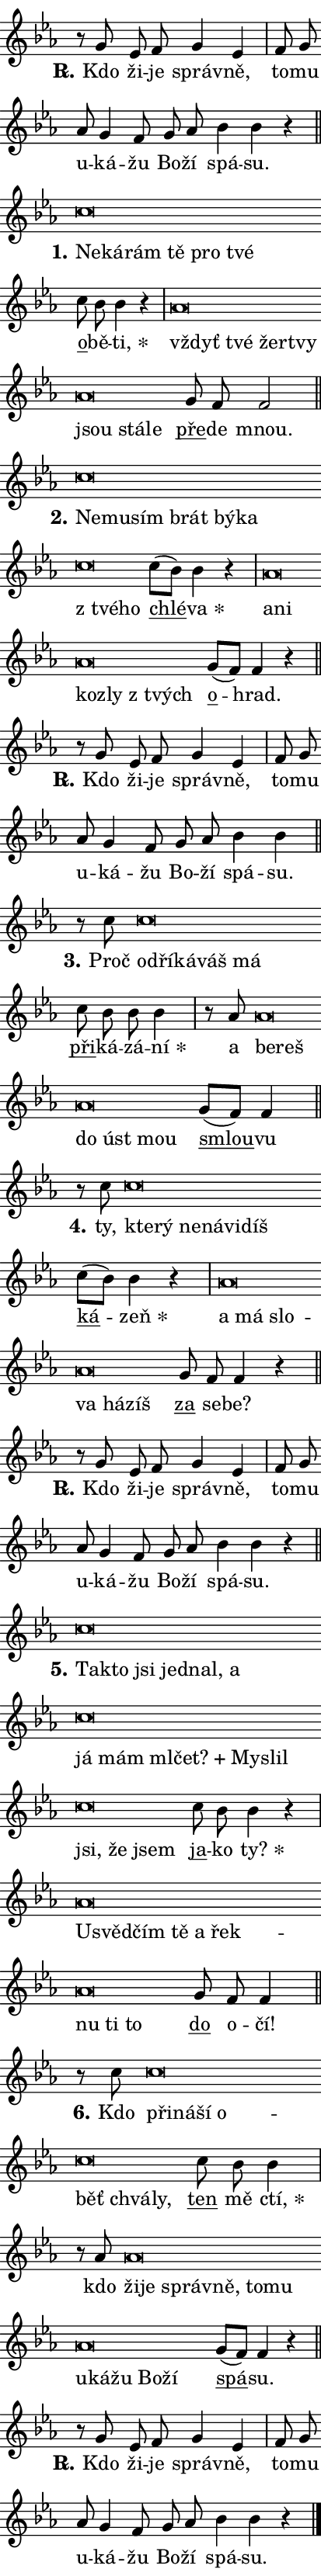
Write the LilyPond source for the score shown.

\version "2.24.0"
\header { tagline = "" }
\paper {
  indent = 0\cm
  top-margin = 0\cm
  right-margin = 0\cm
  bottom-margin = 0\cm
  left-margin = 0\cm
  paper-width = 7\cm
  page-breaking = #ly:one-page-breaking
  system-system-spacing.basic-distance = #11
  score-system-spacing.basic-distance = #11
  ragged-last = ##f
}


%% Author: Thomas Morley
%% https://lists.gnu.org/archive/html/lilypond-user/2020-05/msg00002.html
#(define (line-position grob)
"Returns position of @var[grob} in current system:
   @code{'start}, if at first time-step
   @code{'end}, if at last time-step
   @code{'middle} otherwise
"
  (let* ((col (ly:item-get-column grob))
         (ln (ly:grob-object col 'left-neighbor))
         (rn (ly:grob-object col 'right-neighbor))
         (col-to-check-left (if (ly:grob? ln) ln col))
         (col-to-check-right (if (ly:grob? rn) rn col))
         (break-dir-left
           (and
             (ly:grob-property col-to-check-left 'non-musical #f)
             (ly:item-break-dir col-to-check-left)))
         (break-dir-right
           (and
             (ly:grob-property col-to-check-right 'non-musical #f)
             (ly:item-break-dir col-to-check-right))))
        (cond ((eqv? 1 break-dir-left) 'start)
              ((eqv? -1 break-dir-right) 'end)
              (else 'middle))))

#(define (tranparent-at-line-position vctor)
  (lambda (grob)
  "Relying on @code{line-position} select the relevant enry from @var{vctor}.
Used to determine transparency,"
    (case (line-position grob)
      ((end) (not (vector-ref vctor 0)))
      ((middle) (not (vector-ref vctor 1)))
      ((start) (not (vector-ref vctor 2))))))

noteHeadBreakVisibility =
#(define-music-function (break-visibility)(vector?)
"Makes @code{NoteHead}s transparent relying on @var{break-visibility}"
#{
  \override NoteHead.transparent =
    #(tranparent-at-line-position break-visibility)
#})

#(define delete-ledgers-for-transparent-note-heads
  (lambda (grob)
    "Reads whether a @code{NoteHead} is transparent.
If so this @code{NoteHead} is removed from @code{'note-heads} from
@var{grob}, which is supposed to be @code{LedgerLineSpanner}.
As a result ledgers are not printed for this @code{NoteHead}"
    (let* ((nhds-array (ly:grob-object grob 'note-heads))
           (nhds-list
             (if (ly:grob-array? nhds-array)
                 (ly:grob-array->list nhds-array)
                 '()))
           ;; Relies on the transparent-property being done before
           ;; Staff.LedgerLineSpanner.after-line-breaking is executed.
           ;; This is fragile ...
           (to-keep
             (remove
               (lambda (nhd)
                 (ly:grob-property nhd 'transparent #f))
               nhds-list)))
      ;; TODO find a better method to iterate over grob-arrays, similiar
      ;; to filter/remove etc for lists
      ;; For now rebuilt from scratch
      (set! (ly:grob-object grob 'note-heads)  '())
      (for-each
        (lambda (nhd)
          (ly:pointer-group-interface::add-grob grob 'note-heads nhd))
        to-keep))))

hideNotes = {
  \noteHeadBreakVisibility #begin-of-line-visible
}
unHideNotes = {
  \noteHeadBreakVisibility #all-visible
}

% work-around for resetting accidentals
% https://lilypond.org/doc/v2.23/Documentation/notation/displaying-rhythms#unmetered-music
cadenzaMeasure = {
  \cadenzaOff
  \partial 1024 s1024
  \cadenzaOn
}

#(define-markup-command (accent layout props text) (markup?)
  "Underline accented syllable"
  (interpret-markup layout props
    #{\markup \override #'(offset . 4.3) \underline { #text }#}))

responsum = \markup \concat {
  "R" \hspace #-1.05 \path #0.1 #'((moveto 0 0.07) (lineto 0.9 0.8)) \hspace #0.05 "."
}

\layout {
    \context {
        \Staff
        \remove "Time_signature_engraver"
        \override LedgerLineSpanner.after-line-breaking = #delete-ledgers-for-transparent-note-heads
    }
    \context {
        \Voice {
            \override NoteHead.output-attributes = #'((class . "notehead"))
            \override Hairpin.height = #0.55
        }
    }
    \context {
        \Lyrics {
            \override StanzaNumber.output-attributes = #'((class . "stanzanumber"))
            \override LyricSpace.minimum-distance = #0.9
            \override LyricText.font-name = #"TeX Gyre Schola"
            \override LyricText.font-size = 1
            \override StanzaNumber.font-name = #"TeX Gyre Schola Bold"
            \override StanzaNumber.font-size = 1
        }
    }
}

% magnetic-lyrics.ily
%
%   written by
%     Jean Abou Samra <jean@abou-samra.fr>
%     Werner Lemberg <wl@gnu.org>
%
%   adapted by
%     Jiri Hon <jiri.hon@gmail.com>
%
% Version 2022-Apr-15

% https://www.mail-archive.com/lilypond-user@gnu.org/msg149350.html

#(define (Left_hyphen_pointer_engraver context)
   "Collect syllable-hyphen-syllable occurrences in lyrics and store
them in properties.  This engraver only looks to the left.  For
example, if the lyrics input is @code{foo -- bar}, it does the
following.

@itemize @bullet
@item
Set the @code{text} property of the @code{LyricHyphen} grob between
@q{foo} and @q{bar} to @code{foo}.

@item
Set the @code{left-hyphen} property of the @code{LyricText} grob with
text @q{foo} to the @code{LyricHyphen} grob between @q{foo} and
@q{bar}.
@end itemize

Use this auxiliary engraver in combination with the
@code{lyric-@/text::@/apply-@/magnetic-@/offset!} hook."
   (let ((hyphen #f)
         (text #f))
     (make-engraver
      (acknowledgers
       ((lyric-syllable-interface engraver grob source-engraver)
        (set! text grob)))
      (end-acknowledgers
       ((lyric-hyphen-interface engraver grob source-engraver)
        ;(when (not (grob::has-interface grob 'lyric-space-interface))
          (set! hyphen grob)));)
      ((stop-translation-timestep engraver)
       (when (and text hyphen)
         (ly:grob-set-object! text 'left-hyphen hyphen))
       (set! text #f)
       (set! hyphen #f)))))

#(define (lyric-text::apply-magnetic-offset! grob)
   "If the space between two syllables is less than the value in
property @code{LyricText@/.details@/.squash-threshold}, move the right
syllable to the left so that it gets concatenated with the left
syllable.

Use this function as a hook for
@code{LyricText@/.after-@/line-@/breaking} if the
@code{Left_@/hyphen_@/pointer_@/engraver} is active."
   (let ((hyphen (ly:grob-object grob 'left-hyphen #f)))
     (when hyphen
       (let ((left-text (ly:spanner-bound hyphen LEFT)))
         (when (grob::has-interface left-text 'lyric-syllable-interface)
           (let* ((common (ly:grob-common-refpoint grob left-text X))
                  (this-x-ext (ly:grob-extent grob common X))
                  (left-x-ext
                   (begin
                     ;; Trigger magnetism for left-text.
                     (ly:grob-property left-text 'after-line-breaking)
                     (ly:grob-extent left-text common X)))
                  ;; `delta` is the gap width between two syllables.
                  (delta (- (interval-start this-x-ext)
                            (interval-end left-x-ext)))
                  (details (ly:grob-property grob 'details))
                  (threshold (assoc-get 'squash-threshold details 0.2)))
             (when (< delta threshold)
               (let* (;; We have to manipulate the input text so that
                      ;; ligatures crossing syllable boundaries are not
                      ;; disabled.  For languages based on the Latin
                      ;; script this is essentially a beautification.
                      ;; However, for non-Western scripts it can be a
                      ;; necessity.
                      (lt (ly:grob-property left-text 'text))
                      (rt (ly:grob-property grob 'text))
                      (is-space (grob::has-interface hyphen 'lyric-space-interface))
                      (space (if is-space " " ""))
                      (space-markup (grob-interpret-markup grob " "))
                      (space-size (interval-length (ly:stencil-extent space-markup X)))
                      (extra-delta (if is-space space-size 0))
                      ;; Append new syllable.
                      (ltrt-space (if (and (string? lt) (string? rt))
                                (string-append lt space rt)
                                (make-concat-markup (list lt space rt))))
                      ;; Right-align `ltrt` to the right side.
                      (ltrt-space-markup (grob-interpret-markup
                               grob
                               (make-translate-markup
                                (cons (interval-length this-x-ext) 0)
                                (make-right-align-markup ltrt-space)))))
                 (begin
                   ;; Don't print `left-text`.
                   (ly:grob-set-property! left-text 'stencil #f)
                   ;; Set text and stencil (which holds all collected
                   ;; syllables so far) and shift it to the left.
                   (ly:grob-set-property! grob 'text ltrt-space)
                   (ly:grob-set-property! grob 'stencil ltrt-space-markup)
                   (ly:grob-translate-axis! grob (- (- delta extra-delta)) X))))))))))


#(define (lyric-hyphen::displace-bounds-first grob)
   ;; Make very sure this callback isn't triggered too early.
   (let ((left (ly:spanner-bound grob LEFT))
         (right (ly:spanner-bound grob RIGHT)))
     (ly:grob-property left 'after-line-breaking)
     (ly:grob-property right 'after-line-breaking)
     (ly:lyric-hyphen::print grob)))

squashThreshold = #0.4

\layout {
  \context {
    \Lyrics
    \consists #Left_hyphen_pointer_engraver
    \override LyricText.after-line-breaking =
      #lyric-text::apply-magnetic-offset!
    \override LyricHyphen.stencil = #lyric-hyphen::displace-bounds-first
    \override LyricText.details.squash-threshold = \squashThreshold
    \override LyricHyphen.minimum-distance = 0
    \override LyricHyphen.minimum-length = \squashThreshold
  }
}

squash = \override LyricText.details.squash-threshold = 9999
unSquash = \override LyricText.details.squash-threshold = \squashThreshold

left = \override LyricText.self-alignment-X = #LEFT
unLeft = \revert LyricText.self-alignment-X

starOffset = #(lambda (grob) 
                (let ((x_offset (ly:self-alignment-interface::aligned-on-x-parent grob)))
                  (if (= x_offset 0) 0 (+ x_offset 1.2))))

star = #(define-music-function (syllable)(string?)
"Append star separator at the end of a syllable"
#{
  \once \override LyricText.X-offset = #starOffset
  \lyricmode { \markup {
    #syllable
    \override #'((font-name . "TeX Gyre Schola Bold")) \hspace #0.2 \lower #0.65 \larger "*"
  } }
#})

starAccent = #(define-music-function (syllable)(string?)
"Append star separator at the end of a syllable and make accent"
#{
  \once \override LyricText.X-offset = #starOffset
  \lyricmode { \markup {
    \accent #syllable
    \override #'((font-name . "TeX Gyre Schola Bold")) \hspace #0.2 \lower #0.65 \larger "*"
  } }
#})

breath = #(define-music-function (syllable)(string?)
"Append breathing indicator at the end of a syllable"
#{
  \lyricmode { \markup { #syllable "+" } }
#})

optionalBreath = #(define-music-function (syllable)(string?)
"Append optional breathing indicator at the end of a syllable"
#{
  \lyricmode { \markup { #syllable "(+)" } }
#})


\score {
    <<
        \new Voice = "melody" { \cadenzaOn \key es \major \relative { r8 g' es f g4 es \cadenzaMeasure \bar "|" f8 g \bar "" as g4 f8 \bar "" g as \bar "" bes4 bes r \cadenzaMeasure \bar "||" \break } }
        \new Lyrics \lyricsto "melody" { \lyricmode { \set stanza = \responsum
Kdo ži -- je správ -- ně, to -- mu u -- ká -- žu Bo -- ží spá -- su. } }
    >>
    \layout {}
}

\score {
    <<
        \new Voice = "melody" { \cadenzaOn \key es \major \relative { c''\breve*1/16 \hideNotes \breve*1/16 \bar "" \breve*1/16 \bar "" \breve*1/16 \bar "" \breve*1/16 \breve*1/16 \bar "" \unHideNotes \bar "" c8 bes bes4 r \cadenzaMeasure \bar "|" as\breve*1/16 \hideNotes \breve*1/16 \bar "" \breve*1/16 \bar "" \breve*1/16 \bar "" \breve*1/16 \bar "" \breve*1/16 \breve*1/16 \bar "" \unHideNotes \bar "" g8 f f2 \cadenzaMeasure \bar "||" \break } }
        \new Lyrics \lyricsto "melody" { \lyricmode { \set stanza = "1."
\left Ne -- \squash ká -- rám tě pro tvé \unLeft \unSquash \markup \accent o -- bě -- \star ti, \left vždyť \squash tvé žer -- tvy jsou stá -- le \unLeft \unSquash \markup \accent pře -- de mnou. } }
    >>
    \layout {}
}

\score {
    <<
        \new Voice = "melody" { \cadenzaOn \key es \major \relative { c''\breve*1/16 \hideNotes \breve*1/16 \bar "" \breve*1/16 \bar "" \breve*1/16 \bar "" \breve*1/16 \bar "" \breve*1/16 \bar "" \breve*1/16 \breve*1/16 \bar "" \unHideNotes \bar "" c8[( bes)] bes4 r \cadenzaMeasure \bar "|" as\breve*1/16 \hideNotes \breve*1/16 \bar "" \breve*1/16 \bar "" \breve*1/16 \breve*1/16 \bar "" \unHideNotes \bar "" g8[( f)] f4 r \cadenzaMeasure \bar "||" \break } }
        \new Lyrics \lyricsto "melody" { \lyricmode { \set stanza = "2."
\left Ne -- \squash mu -- sím brát bý -- ka "z tvé" -- ho \unLeft \unSquash \markup \accent chlé -- \star va \left a -- \squash ni koz -- ly "z tvých" \unLeft \unSquash \markup \accent o -- hrad. } }
    >>
    \layout {}
}

\score {
    <<
        \new Voice = "melody" { \cadenzaOn \key es \major \relative { r8 g' es f g4 es \cadenzaMeasure \bar "|" f8 g \bar "" as g4 f8 \bar "" g as \bar "" bes4 bes \cadenzaMeasure \bar "||" \break } }
        \new Lyrics \lyricsto "melody" { \lyricmode { \set stanza = \responsum
Kdo ži -- je správ -- ně, to -- mu u -- ká -- žu Bo -- ží spá -- su. } }
    >>
    \layout {}
}

\score {
    <<
        \new Voice = "melody" { \cadenzaOn \key es \major \relative { r8 c'' c\breve*1/16 \hideNotes \breve*1/16 \bar "" \breve*1/16 \bar "" \breve*1/16 \breve*1/16 \bar "" \unHideNotes \bar "" c8 bes bes bes4 \cadenzaMeasure \bar "|" r8 as as\breve*1/16 \hideNotes \breve*1/16 \bar "" \breve*1/16 \bar "" \breve*1/16 \breve*1/16 \bar "" \unHideNotes \bar "" g8[( f)] f4 \cadenzaMeasure \bar "||" \break } }
        \new Lyrics \lyricsto "melody" { \lyricmode { \set stanza = "3."
Proč \left od -- \squash ří -- ká -- váš má \unLeft \unSquash \markup \accent při -- ká -- zá -- \star ní a \left be -- \squash reš do úst mou \unLeft \unSquash \markup \accent smlou -- vu } }
    >>
    \layout {}
}

\score {
    <<
        \new Voice = "melody" { \cadenzaOn \key es \major \relative { r8 c'' c\breve*1/16 \hideNotes \breve*1/16 \bar "" \breve*1/16 \bar "" \breve*1/16 \bar "" \breve*1/16 \breve*1/16 \bar "" \unHideNotes \bar "" c8[( bes)] bes4 r \cadenzaMeasure \bar "|" as\breve*1/16 \hideNotes \breve*1/16 \bar "" \breve*1/16 \bar "" \breve*1/16 \bar "" \breve*1/16 \breve*1/16 \bar "" \unHideNotes \bar "" g8 f f4 r \cadenzaMeasure \bar "||" \break } }
        \new Lyrics \lyricsto "melody" { \lyricmode { \set stanza = "4."
ty, \left kte -- \squash rý ne -- ná -- vi -- díš \unLeft \unSquash \markup \accent ká -- \star zeň \left a \squash má slo -- va há -- zíš \unLeft \unSquash \markup \accent za se -- be? } }
    >>
    \layout {}
}

\score {
    <<
        \new Voice = "melody" { \cadenzaOn \key es \major \relative { r8 g' es f g4 es \cadenzaMeasure \bar "|" f8 g \bar "" as g4 f8 \bar "" g as \bar "" bes4 bes r \cadenzaMeasure \bar "||" \break } }
        \new Lyrics \lyricsto "melody" { \lyricmode { \set stanza = \responsum
Kdo ži -- je správ -- ně, to -- mu u -- ká -- žu Bo -- ží spá -- su. } }
    >>
    \layout {}
}

\score {
    <<
        \new Voice = "melody" { \cadenzaOn \key es \major \relative { c''\breve*1/16 \hideNotes \breve*1/16 \bar "" \breve*1/16 \bar "" \breve*1/16 \bar "" \breve*1/16 \bar "" \breve*1/16 \bar "" \breve*1/16 \bar "" \breve*1/16 \bar "" \breve*1/16 \bar "" \breve*1/16 \bar "" \breve*1/16 \bar "" \breve*1/16 \bar "" \breve*1/16 \bar "" \breve*1/16 \breve*1/16 \bar "" \unHideNotes \bar "" c8 bes bes4 r \cadenzaMeasure \bar "|" as\breve*1/16 \hideNotes \breve*1/16 \bar "" \breve*1/16 \bar "" \breve*1/16 \bar "" \breve*1/16 \bar "" \breve*1/16 \bar "" \breve*1/16 \bar "" \breve*1/16 \breve*1/16 \bar "" \unHideNotes \bar "" g8 f f4 \cadenzaMeasure \bar "||" \break } }
        \new Lyrics \lyricsto "melody" { \lyricmode { \set stanza = "5."
\left Tak -- \squash to jsi jed -- nal, a já mám ml -- \breath "čet?" My -- slil jsi, že jsem \unLeft \unSquash \markup \accent ja -- ko \star ty? \left U -- \squash svěd -- čím tě a řek -- nu ti to \unLeft \unSquash \markup \accent do o -- čí! } }
    >>
    \layout {}
}

\score {
    <<
        \new Voice = "melody" { \cadenzaOn \key es \major \relative { r8 c'' c\breve*1/16 \hideNotes \breve*1/16 \bar "" \breve*1/16 \bar "" \breve*1/16 \bar "" \breve*1/16 \bar "" \breve*1/16 \breve*1/16 \bar "" \unHideNotes \bar "" c8 bes bes4 \cadenzaMeasure \bar "|" r8 as as\breve*1/16 \hideNotes \breve*1/16 \bar "" \breve*1/16 \bar "" \breve*1/16 \bar "" \breve*1/16 \bar "" \breve*1/16 \bar "" \breve*1/16 \bar "" \breve*1/16 \bar "" \breve*1/16 \bar "" \breve*1/16 \breve*1/16 \bar "" \unHideNotes \bar "" g8[( f)] f4 r \cadenzaMeasure \bar "||" \break } }
        \new Lyrics \lyricsto "melody" { \lyricmode { \set stanza = "6."
Kdo \left při -- \squash ná -- ší o -- běť chvá -- ly, \unLeft \unSquash \markup \accent ten mě \star ctí, kdo \left ži -- \squash je správ -- ně, to -- mu u -- ká -- žu Bo -- ží \unLeft \unSquash \markup \accent spá -- su. } }
    >>
    \layout {}
}

\score {
    <<
        \new Voice = "melody" { \cadenzaOn \key es \major \relative { r8 g' es f g4 es \cadenzaMeasure \bar "|" f8 g \bar "" as g4 f8 \bar "" g as \bar "" bes4 bes r \cadenzaMeasure \bar "||" \break } \bar "|." }
        \new Lyrics \lyricsto "melody" { \lyricmode { \set stanza = \responsum
Kdo ži -- je správ -- ně, to -- mu u -- ká -- žu Bo -- ží spá -- su. } }
    >>
    \layout {}
}
